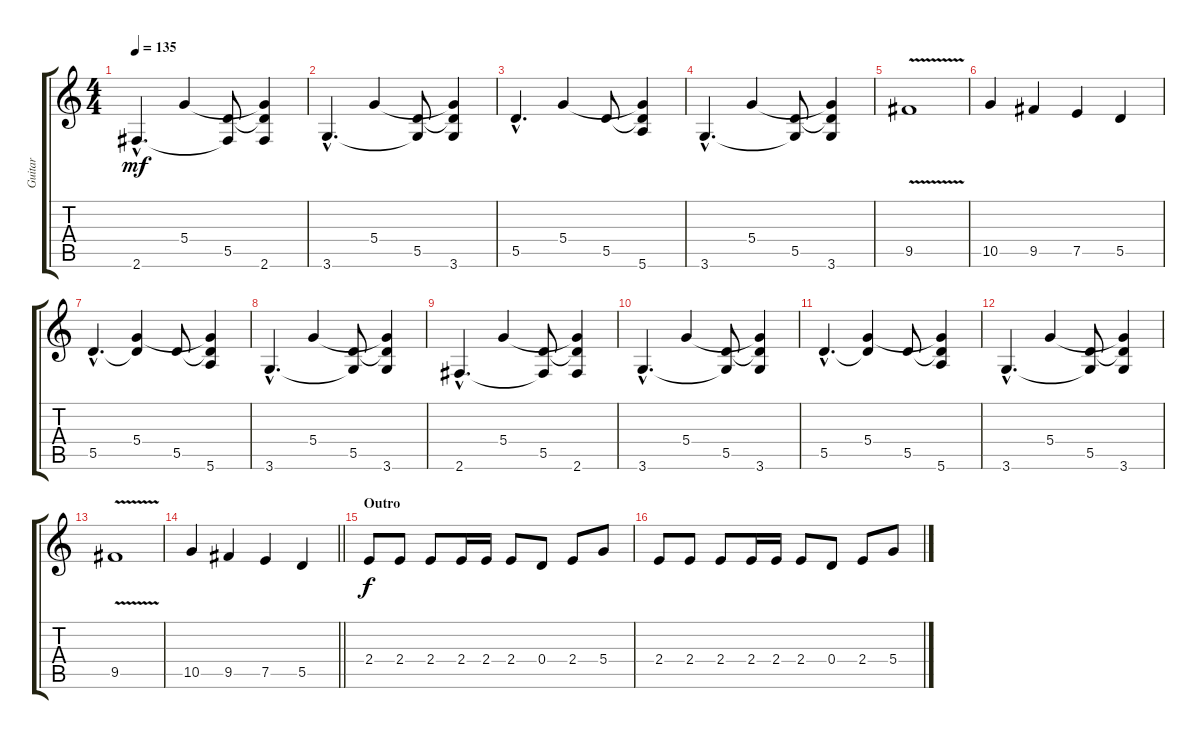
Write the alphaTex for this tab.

\track ("Guitar" "Guitar") {instrument overdrivenguitar}
\staff {score tabs}
\tuning (E4 B3 G3 D3 A2 E2) {hide}
\ts (4 4)
\tempo 135
\clef g2
\ks c
2.6{hac}.4{d dy mf} 5.4.4 (5.5 2.6{t}).8 (5.4{t} 5.5{t} 2.6).4 |
3.6{hac}.4{d} 5.4.4 (5.5 3.6{t}).8 (5.4{t} 5.5{t} 3.6).4 |
5.5{hac}.4{d} 5.4.4 5.5.8 (5.4{t} 5.5{t} 5.6).4 |
3.6{hac}.4{d} 5.4.4 (5.5 3.6{t}).8 (5.4{t} 5.5{t} 3.6).4 |
9.5{v}.1 |
10.5.4 9.5.4 7.5.4 5.5.4 |
5.5{hac}.4{d} (5.4 5.5{t}).4 5.5.8 (5.4{t} 5.5{t} 5.6).4 |
3.6{hac}.4{d} 5.4.4 (5.5 3.6{t}).8 (5.4{t} 5.5{t} 3.6).4 |
2.6{hac}.4{d} 5.4.4 (5.5 2.6{t}).8 (5.4{t} 5.5{t} 2.6).4 |
3.6{hac}.4{d} 5.4.4 (5.5 3.6{t}).8 (5.4{t} 5.5{t} 3.6).4 |
5.5{hac}.4{d} (5.4 5.5{t}).4 5.5.8 (5.4{t} 5.5{t} 5.6).4 |
3.6{hac}.4{d} 5.4.4 (5.5 3.6{t}).8 (5.4{t} 5.5{t} 3.6).4 |
9.5{v}.1 |
\barLineRight lightlight
10.5.4 9.5.4 7.5.4 5.5.4 |
\section ("" "Outro")
2.4.8{dy f} 2.4.8 2.4.8 2.4.16 2.4.16 2.4.8 0.4.8 2.4.8 5.4.8 |
2.4.8 2.4.8 2.4.8 2.4.16 2.4.16 2.4.8 0.4.8 2.4.8 5.4.8
